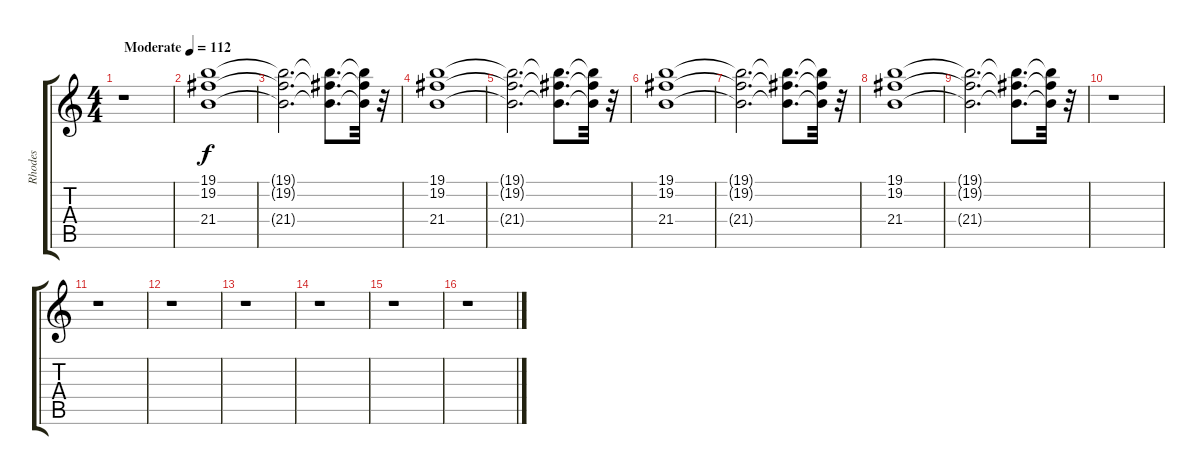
\track ("Rhodes" "Rhodes") {instrument electricpiano2}
\staff {score tabs}
\tuning (E4 B3 G3 D3 A2 E2) {hide}
\ts (4 4)
\tempo (112 "Moderate")
\clef g2
\ks c
r.1{dy f instrument electricpiano2} |
(19.1 19.2 21.4).1 |
(19.1{t} 19.2{t} 21.4{t}).2{d} (19.1{t} 19.2{t} 21.4{t}).8{d} (19.1{t} 19.2{t} 21.4{t}).32 r.32 |
(19.1 19.2 21.4).1 |
(19.1{t} 19.2{t} 21.4{t}).2{d} (19.1{t} 19.2{t} 21.4{t}).8{d} (19.1{t} 19.2{t} 21.4{t}).32 r.32 |
(19.1 19.2 21.4).1 |
(19.1{t} 19.2{t} 21.4{t}).2{d} (19.1{t} 19.2{t} 21.4{t}).8{d} (19.1{t} 19.2{t} 21.4{t}).32 r.32 |
(19.1 19.2 21.4).1 |
(19.1{t} 19.2{t} 21.4{t}).2{d} (19.1{t} 19.2{t} 21.4{t}).8{d} (19.1{t} 19.2{t} 21.4{t}).32 r.32 |
r.1 |
r.1 |
r.1 |
r.1 |
r.1 |
r.1 |
r.1
